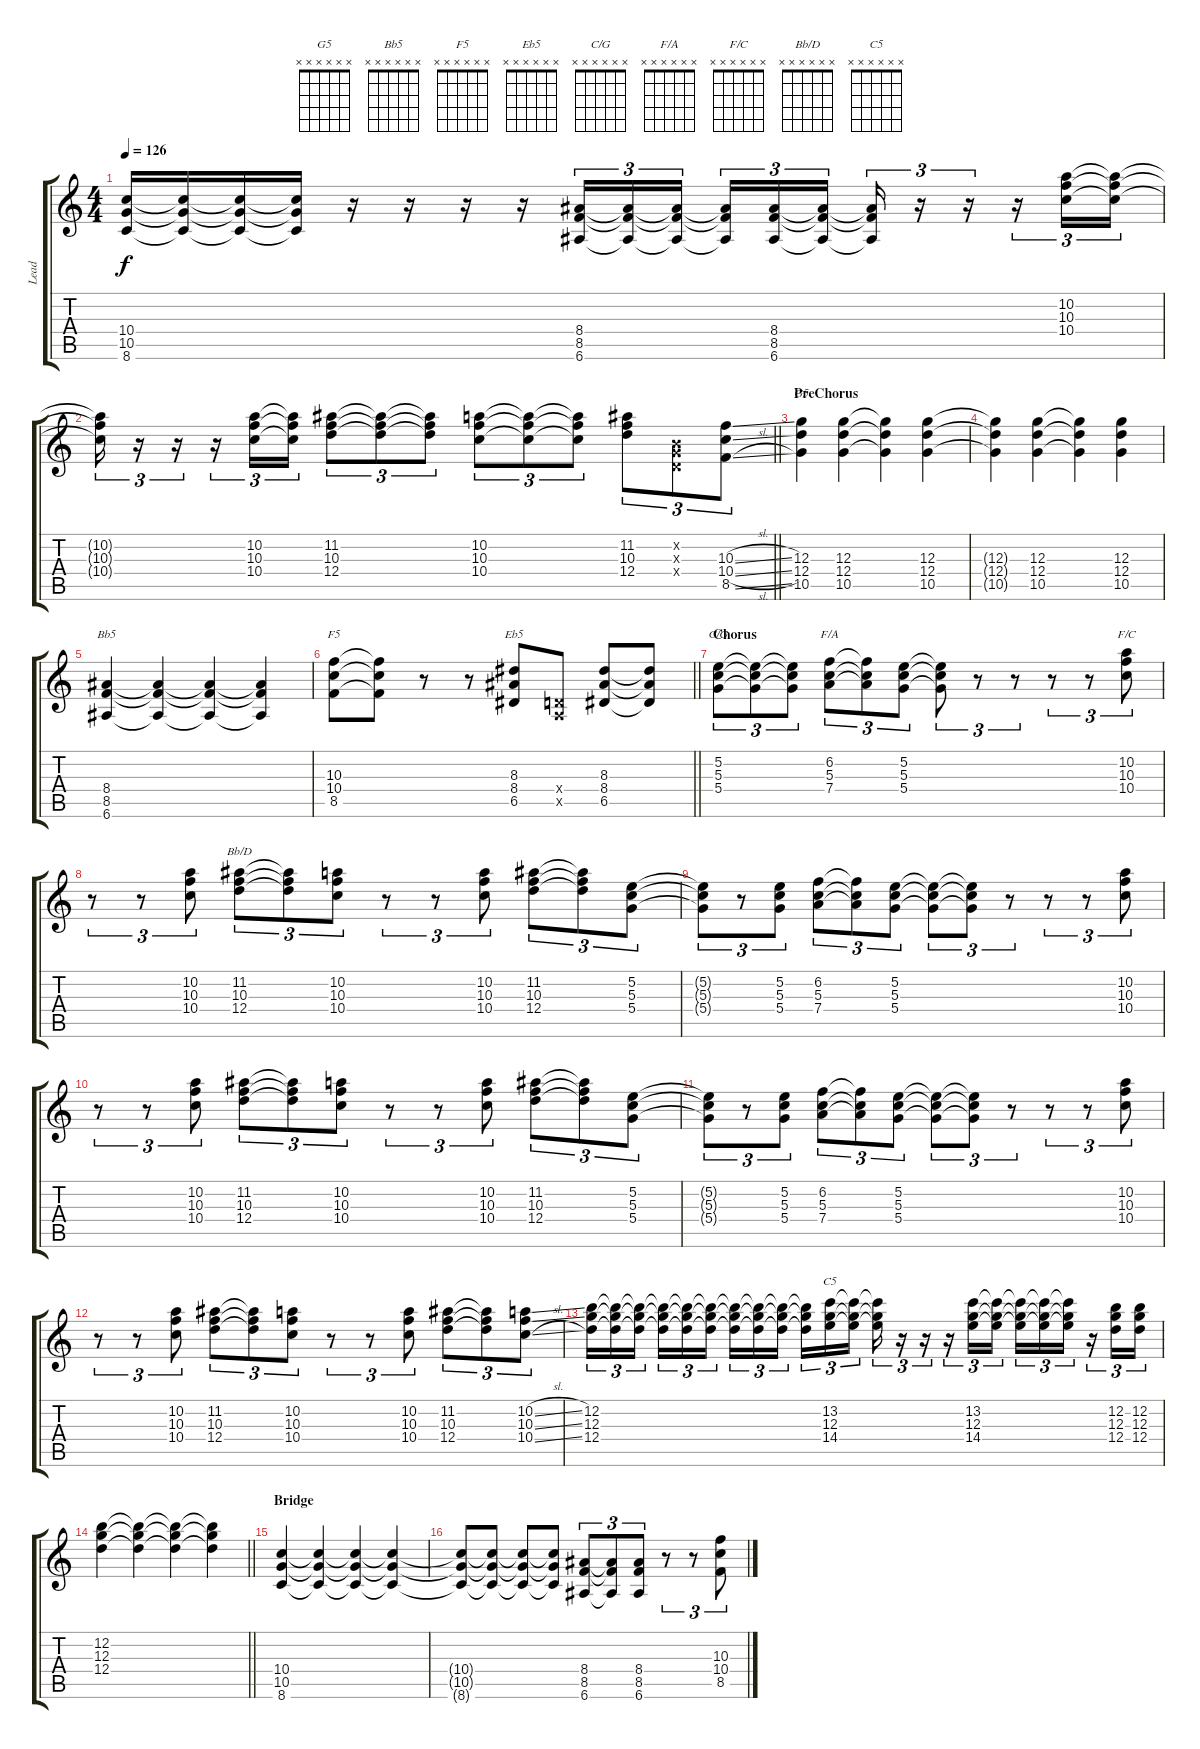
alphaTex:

\track ("Lead" "Lead") {instrument distortionguitar}
\staff {score tabs}
\tuning (E4 B3 G3 D3 A2 E2) {hide}
\chord ("G5" x x x x x x)
\chord ("Bb5" x x x x x x)
\chord ("F5" x x x x x x)
\chord ("Eb5" x x x x x x)
\chord ("C/G" x x x x x x)
\chord ("F/A" x x x x x x)
\chord ("F/C" x x x x x x)
\chord ("Bb/D" x x x x x x)
\chord ("C5" x x x x x x)
\ts (4 4)
\tempo 126
\clef g2
\ks c
(10.4 10.5 8.6).16{dy f} (10.4{t} 10.5{t} 8.6{t}).16 (10.4{t} 10.5{t} 8.6{t}).16 (10.4{t} 10.5{t} 8.6{t}).16 r.16 r.16 r.16 r.16 (8.4 8.5 6.6).16{tu (3 2)} (8.4{t} 8.5{t} 6.6{t}).16{tu (3 2)} (8.4{t} 8.5{t} 6.6{t}).16{tu (3 2) beam splitsecondary} (8.4{t} 8.5{t} 6.6{t}).16{tu (3 2)} (8.4 8.5 6.6).16{tu (3 2)} (8.4{t} 8.5{t} 6.6{t}).16{tu (3 2)} (8.4{t} 8.5{t} 6.6{t}).16{tu (3 2)} r.16{tu (3 2)} r.16{tu (3 2)} r.16{tu (3 2)} (10.2 10.3 10.4).16{tu (3 2)} (10.2{t} 10.3{t} 10.4{t}).16{tu (3 2)} |
\barLineRight lightlight
(10.2{t} 10.3{t} 10.4{t}).16{tu (3 2)} r.16{tu (3 2)} r.16{tu (3 2)} r.16{tu (3 2)} (10.2 10.3 10.4).16{tu (3 2)} (10.2{t} 10.3{t} 10.4{t}).16{tu (3 2)} (11.2 10.3 12.4).8{tu (3 2)} (11.2{t} 10.3{t} 12.4{t}).8{tu (3 2)} (11.2{t} 10.3{t} 12.4{t}).8{tu (3 2)} (10.2 10.3 10.4).8{tu (3 2)} (10.2{t} 10.3{t} 10.4{t}).8{tu (3 2)} (10.2{t} 10.3{t} 10.4{t}).8{tu (3 2)} (11.2 10.3 12.4).8{tu (3 2)} (0.2{x} 0.3{x} 0.4{x}).8{tu (3 2)} (10.3{sl} 10.4{sl} 8.5{sl}).8{tu (3 2)} |
\section ("" "PreChorus")
(12.3 12.4 10.5).4{ch "G5"} (12.3 12.4 10.5).4 (12.3{t} 12.4{t} 10.5{t}).4 (12.3 12.4 10.5).4 |
(12.3{t} 12.4{t} 10.5{t}).4 (12.3 12.4 10.5).4 (12.3{t} 12.4{t} 10.5{t}).4 (12.3 12.4 10.5).4 |
(8.4 8.5 6.6).4{ch "Bb5"} (8.4{t} 8.5{t} 6.6{t}).4 (8.4{t} 8.5{t} 6.6{t}).4 (8.4{t} 8.5{t} 6.6{t}).4 |
\barLineRight lightlight
(10.3 10.4 8.5).8{ch "F5"} (10.3{t} 10.4{t} 8.5{t}).8 r.8 r.8 (8.3 8.4 6.5).8{ch "Eb5"} (0.4{x} 0.5{x}).8 (8.3 8.4 6.5).8 (8.3{t} 8.4{t} 6.5{t}).8 |
\section ("" "Chorus")
(5.2 5.3 5.4).8{tu (3 2) ch "C/G"} (5.2{t} 5.3{t} 5.4{t}).8{tu (3 2)} (5.2{t} 5.3{t} 5.4{t}).8{tu (3 2)} (6.2 5.3 7.4).8{tu (3 2) ch "F/A"} (6.2{t} 5.3{t} 7.4{t}).8{tu (3 2)} (5.2 5.3 5.4).8{tu (3 2)} (5.2{t} 5.3{t} 5.4{t}).8{tu (3 2)} r.8{tu (3 2)} r.8{tu (3 2)} r.8{tu (3 2)} r.8{tu (3 2)} (10.2 10.3 10.4).8{tu (3 2) ch "F/C"} |
r.8{tu (3 2)} r.8{tu (3 2)} (10.2 10.3 10.4).8{tu (3 2)} (11.2 10.3 12.4).8{tu (3 2) ch "Bb/D"} (11.2{t} 10.3{t} 12.4{t}).8{tu (3 2)} (10.2 10.3 10.4).8{tu (3 2)} r.8{tu (3 2)} r.8{tu (3 2)} (10.2 10.3 10.4).8{tu (3 2)} (11.2 10.3 12.4).8{tu (3 2)} (11.2{t} 10.3{t} 12.4{t}).8{tu (3 2)} (5.2 5.3 5.4).8{tu (3 2)} |
(5.2{t} 5.3{t} 5.4{t}).8{tu (3 2)} r.8{tu (3 2)} (5.2 5.3 5.4).8{tu (3 2)} (6.2 5.3 7.4).8{tu (3 2)} (6.2{t} 5.3{t} 7.4{t}).8{tu (3 2)} (5.2 5.3 5.4).8{tu (3 2)} (5.2{t} 5.3{t} 5.4{t}).8{tu (3 2)} (5.2{t} 5.3{t} 5.4{t}).8{tu (3 2)} r.8{tu (3 2)} r.8{tu (3 2)} r.8{tu (3 2)} (10.2 10.3 10.4).8{tu (3 2)} |
r.8{tu (3 2)} r.8{tu (3 2)} (10.2 10.3 10.4).8{tu (3 2)} (11.2 10.3 12.4).8{tu (3 2)} (11.2{t} 10.3{t} 12.4{t}).8{tu (3 2)} (10.2 10.3 10.4).8{tu (3 2)} r.8{tu (3 2)} r.8{tu (3 2)} (10.2 10.3 10.4).8{tu (3 2)} (11.2 10.3 12.4).8{tu (3 2)} (11.2{t} 10.3{t} 12.4{t}).8{tu (3 2)} (5.2 5.3 5.4).8{tu (3 2)} |
(5.2{t} 5.3{t} 5.4{t}).8{tu (3 2)} r.8{tu (3 2)} (5.2 5.3 5.4).8{tu (3 2)} (6.2 5.3 7.4).8{tu (3 2)} (6.2{t} 5.3{t} 7.4{t}).8{tu (3 2)} (5.2 5.3 5.4).8{tu (3 2)} (5.2{t} 5.3{t} 5.4{t}).8{tu (3 2)} (5.2{t} 5.3{t} 5.4{t}).8{tu (3 2)} r.8{tu (3 2)} r.8{tu (3 2)} r.8{tu (3 2)} (10.2 10.3 10.4).8{tu (3 2)} |
r.8{tu (3 2)} r.8{tu (3 2)} (10.2 10.3 10.4).8{tu (3 2)} (11.2 10.3 12.4).8{tu (3 2)} (11.2{t} 10.3{t} 12.4{t}).8{tu (3 2)} (10.2 10.3 10.4).8{tu (3 2)} r.8{tu (3 2)} r.8{tu (3 2)} (10.2 10.3 10.4).8{tu (3 2)} (11.2 10.3 12.4).8{tu (3 2)} (11.2{t} 10.3{t} 12.4{t}).8{tu (3 2)} (10.2{sl} 10.3{sl} 10.4{sl}).8{tu (3 2)} |
(12.2 12.3 12.4).16{tu (3 2)} (12.2{t} 12.3{t} 12.4{t}).16{tu (3 2)} (12.2{t} 12.3{t} 12.4{t}).16{tu (3 2) beam splitsecondary} (12.2{t} 12.3{t} 12.4{t}).16{tu (3 2)} (12.2{t} 12.3{t} 12.4{t}).16{tu (3 2)} (12.2{t} 12.3{t} 12.4{t}).16{tu (3 2)} (12.2{t} 12.3{t} 12.4{t}).16{tu (3 2)} (12.2{t} 12.3{t} 12.4{t}).16{tu (3 2)} (12.2{t} 12.3{t} 12.4{t}).16{tu (3 2) beam splitsecondary} (12.2{t} 12.3{t} 12.4{t}).16{tu (3 2)} (13.2 12.3 14.4).16{tu (3 2) ch "C5"} (13.2{t} 12.3{t} 14.4{t}).16{tu (3 2)} (13.2{t} 12.3{t} 14.4{t}).16{tu (3 2)} r.16{tu (3 2)} r.16{tu (3 2)} r.16{tu (3 2)} (13.2 12.3 14.4).16{tu (3 2)} (13.2{t} 12.3{t} 14.4{t}).16{tu (3 2)} (13.2{t} 12.3{t} 14.4{t}).16{tu (3 2)} (13.2{t} 12.3{t} 14.4{t}).16{tu (3 2)} (13.2{t} 12.3{t} 14.4{t}).16{tu (3 2)} r.16{tu (3 2)} (12.2 12.3 12.4).16{tu (3 2)} (12.2 12.3 12.4).16{tu (3 2)} |
\barLineRight lightlight
(12.2 12.3 12.4).4 (12.2{t} 12.3{t} 12.4{t}).4 (12.2{t} 12.3{t} 12.4{t}).4 (12.2{t} 12.3{t} 12.4{t}).4 |
\section ("" "Bridge")
(10.4 10.5 8.6).4 (10.4{t} 10.5{t} 8.6{t}).4 (10.4{t} 10.5{t} 8.6{t}).4 (10.4{t} 10.5{t} 8.6{t}).4 |
(10.4{t} 10.5{t} 8.6{t}).8 (10.4{t} 10.5{t} 8.6{t}).8 (10.4{t} 10.5{t} 8.6{t}).8 (10.4{t} 10.5{t} 8.6{t}).8 (8.4 8.5 6.6).8{tu (3 2)} (8.4{t} 8.5{t} 6.6{t}).8{tu (3 2)} (8.4 8.5 6.6).8{tu (3 2)} r.8{tu (3 2)} r.8{tu (3 2)} (10.3 10.4 8.5).8{tu (3 2)}
